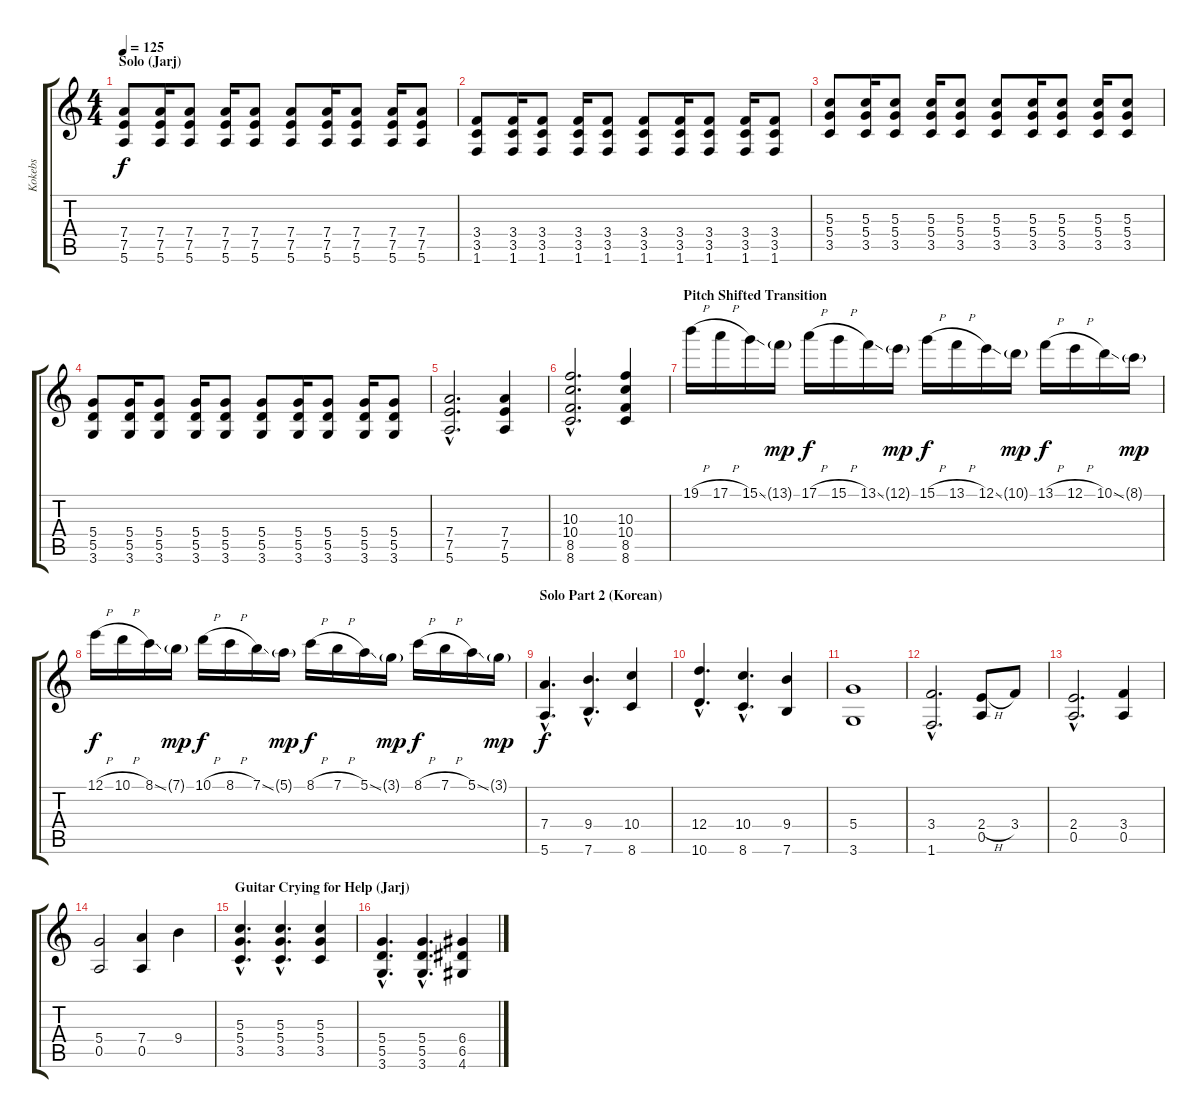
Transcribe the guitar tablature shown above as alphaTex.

\track ("Kokebs" "Kokebs") {instrument overdrivenguitar}
\staff {score tabs}
\tuning (E4 B3 G3 D3 A2 E2) {hide}
\ts (4 4)
\section ("" "Solo (Jarj)")
\tempo 125
\clef g2
\ks c
(7.4 7.5 5.6).8{dy f} (7.4 7.5 5.6).16 (7.4 7.5 5.6).8 (7.4 7.5 5.6).16 (7.4 7.5 5.6).8 (7.4 7.5 5.6).8 (7.4 7.5 5.6).16 (7.4 7.5 5.6).8 (7.4 7.5 5.6).16 (7.4 7.5 5.6).8 |
(3.4 3.5 1.6).8 (3.4 3.5 1.6).16 (3.4 3.5 1.6).8 (3.4 3.5 1.6).16 (3.4 3.5 1.6).8 (3.4 3.5 1.6).8 (3.4 3.5 1.6).16 (3.4 3.5 1.6).8 (3.4 3.5 1.6).16 (3.4 3.5 1.6).8 |
(5.3 5.4 3.5).8 (5.3 5.4 3.5).16 (5.3 5.4 3.5).8 (5.3 5.4 3.5).16 (5.3 5.4 3.5).8 (5.3 5.4 3.5).8 (5.3 5.4 3.5).16 (5.3 5.4 3.5).8 (5.3 5.4 3.5).16 (5.3 5.4 3.5).8 |
(5.4 5.5 3.6).8 (5.4 5.5 3.6).16 (5.4 5.5 3.6).8 (5.4 5.5 3.6).16 (5.4 5.5 3.6).8 (5.4 5.5 3.6).8 (5.4 5.5 3.6).16 (5.4 5.5 3.6).8 (5.4 5.5 3.6).16 (5.4 5.5 3.6).8 |
(7.4{hac} 7.5{hac} 5.6{hac}).2{d} (7.4 7.5 5.6).4 |
(10.3{hac} 10.4{hac} 8.5{hac} 8.6{hac}).2{d} (10.3 10.4 8.5 8.6).4 |
\section ("" "Pitch Shifted Transition")
19.1{h}.16{volume 14} 17.1{h}.16 15.1{ss}.16 13.1{g}.16{dy mp} 17.1{h}.16{dy f} 15.1{h}.16 13.1{ss}.16 12.1{g}.16{dy mp} 15.1{h}.16{dy f} 13.1{h}.16 12.1{ss}.16 10.1{g}.16{dy mp} 13.1{h}.16{dy f} 12.1{h}.16 10.1{ss}.16 8.1{g}.16{dy mp} |
12.1{h}.16{dy f} 10.1{h}.16 8.1{ss}.16 7.1{g}.16{dy mp} 10.1{h}.16{dy f} 8.1{h}.16 7.1{ss}.16 5.1{g}.16{dy mp} 8.1{h}.16{dy f} 7.1{h}.16 5.1{ss}.16 3.1{g}.16{dy mp} 8.1{h}.16{dy f} 7.1{h}.16 5.1{ss}.16 3.1{g}.16{dy mp} |
\section ("" "Solo Part 2 (Korean)")
(7.4{hac} 5.6{hac}).4{d dy f volume 14} (9.4{hac} 7.6{hac}).4{d} (10.4 8.6).4 |
(12.4{hac} 10.6{hac}).4{d} (10.4{hac} 8.6{hac}).4{d} (9.4 7.6).4 |
(5.4 3.6).1 |
(3.4{hac} 1.6{hac}).2{d} (2.4{h} 0.5).8 3.4.8 |
(2.4{hac} 0.5{hac}).2{d} (3.4 0.5).4 |
(5.4 0.5).2 (7.4 0.5).4 9.4.4 |
\section ("" "Guitar Crying for Help (Jarj)")
(5.3{hac} 5.4{hac} 3.5{hac}).4{d} (5.3{hac} 5.4{hac} 3.5{hac}).4{d} (5.3 5.4 3.5).4 |
(5.4{hac} 5.5{hac} 3.6{hac}).4{d} (5.4{hac} 5.5{hac} 3.6{hac}).4{d} (6.4 6.5 4.6).4
